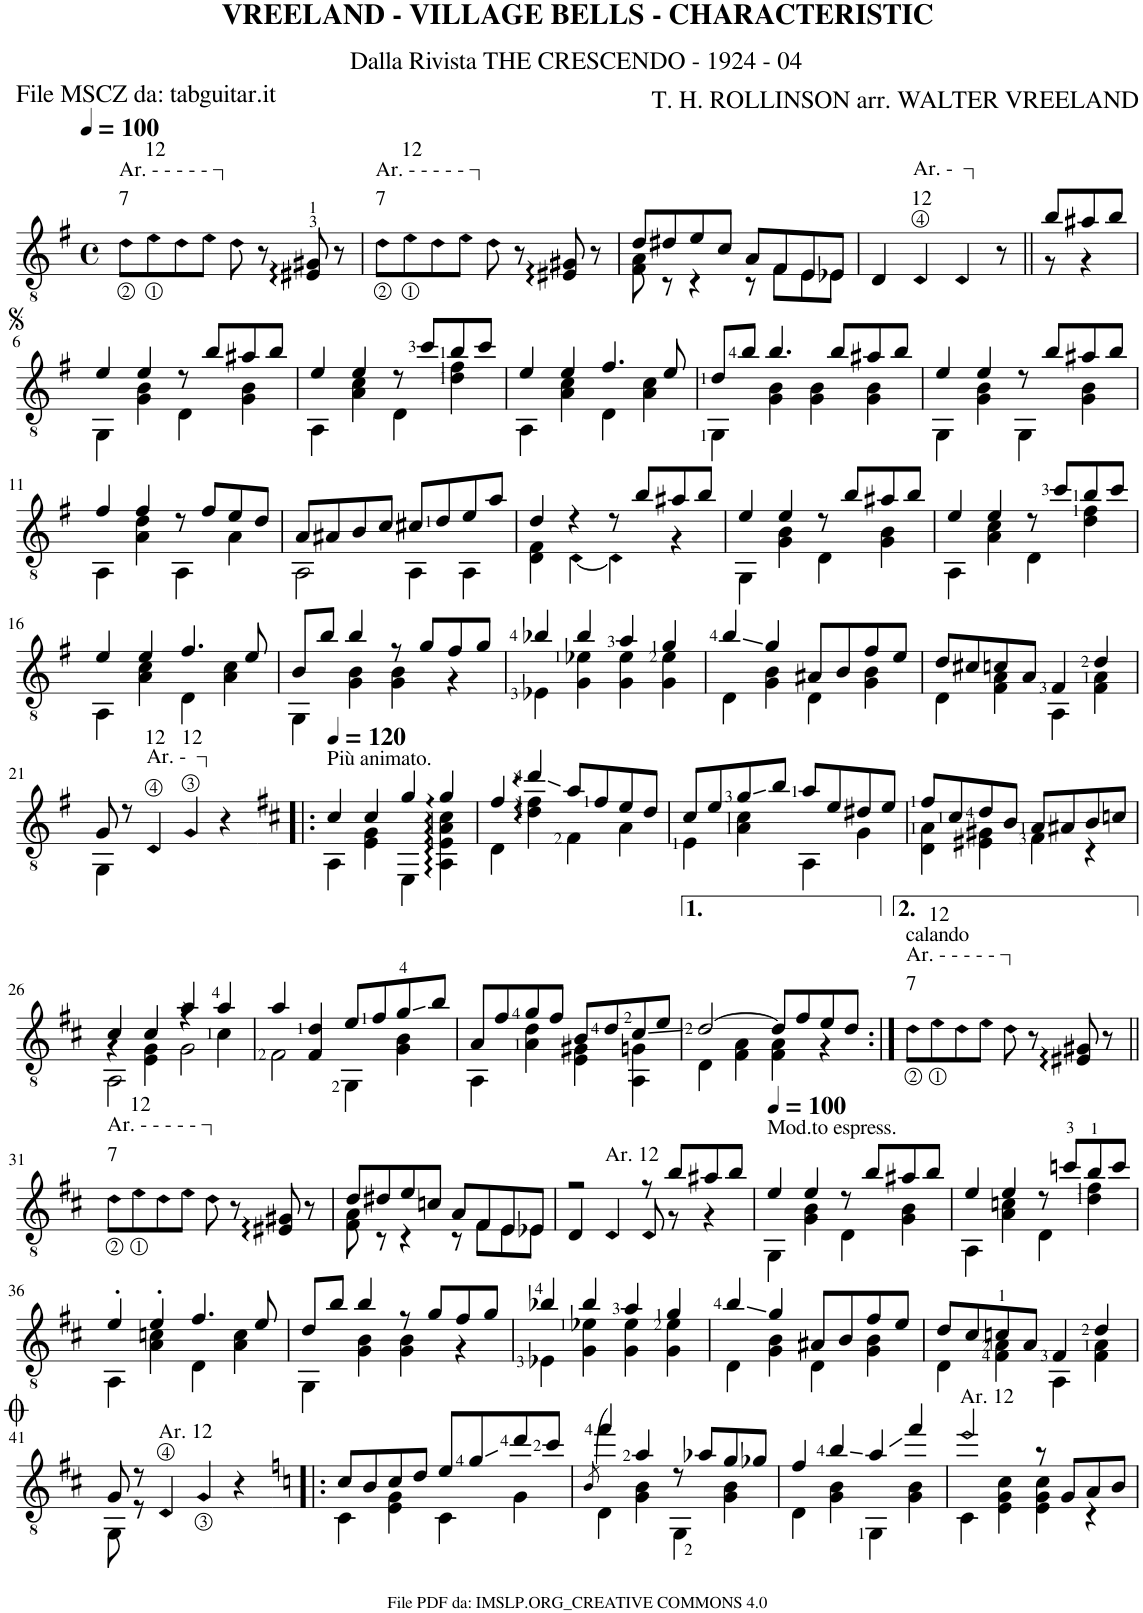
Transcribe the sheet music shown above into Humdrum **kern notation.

**kern
*part1
*staff1
*I"Guitar
*I'Guit.
*clefGv2
*k[f#]
*M4/4
*met(c)
*MM100
=1
!LO:TX:a:t=7
!LO:TX:a:t=Ar. - - - - - ┐
8d<\L
!LO:TX:a:t=12
8e<\
8d\
8e\J
8d\
8r
8E#X/:: 8G#X/::
8r
=2
!LO:TX:a:t=7
!LO:TX:a:t=Ar. - - - - - ┐
8d<\L
!LO:TX:a:t=12
8e<\
8d\
8e\J
8d\
8r
8E#X/:: 8G#X/::
8r
=3
*^
8d/L	8F#\ 8A\
8d#X/	8r
8e/	4r
8c/J	.
8A/L	8r
8F#/	8F#\L
8E/	8E\
8E-X/J	8E-\J
*v	*v
=4
4D/
!LO:TX:a:t=12
!LO:TX:a:t=Ar. -  ┐
4D/
4D/
8r
=5||
*^
8b/L	8r
8a#X/	4r
8b/J	.
!!LO:LB:g=z	!!
=6	=6
4e/	4GG\
4e/	4G\ 4B\
8r	4D\
8b/L	.
8a#X/	4G\ 4B\
8b/J	.
=7	=7
4e/	4AA\
4e/	4A\ 4c\
8r	4D\
8cc/L	.
8b/	4d\ 4f#\
8cc/J	.
=8	=8
4e/	4AA\
4e/	4A\ 4c\
4.f#/	4D\
.	4A\ 4c\
8e/	.
=9	=9
8d/L	4GG\
8b/J	.
4.b/	4G\ 4B\
.	4G\ 4B\
8b/L	.
8a#X/	4G\ 4B\
8b/J	.
=10	=10
4e/	4GG\
4e/	4G\ 4B\
8r	4GG\
8b/L	.
8a#X/	4G\ 4B\
8b/J	.
!!LO:LB:g=z	!!
=11	=11
4f#/	4AA\
4f#/	4A\ 4d\
8r	4AA\
8f#/L	.
8e/	4A\
8d/J	.
=12	=12
8A/L	2AA\
8A#X/	.
8B/	.
8c/J	.
8c#X/L	4AA\
8d/	.
8e/	4AA\
8a/J	.
=13	=13
4d/	4D\ 4F#\
4r	[4D\
8r	4D\]
8b/L	.
8a#X/	4r
8b/J	.
=14	=14
4e/	4GG\
4e/	4G\ 4B\
8r	4D\
8b/L	.
8a#X/	4G\ 4B\
8b/J	.
=15	=15
4e/	4AA\
4e/	4A\ 4c\
8r	4D\
8cc/L	.
8b/	4d\ 4f#\
8cc/J	.
!!LO:LB:g=z	!!
=16	=16
4e/	4AA\
4e/	4A\ 4c\
4.f#/	4D\
.	4A\ 4c\
8e/	.
=17	=17
8B/L	4GG\
8b/J	.
4b/	4G\ 4B\
8r	4G\ 4B\
8g/L	.
8f#/	4r
8g/J	.
=18	=18
4b-X/	4E-X\
4b-/	4G\ 4e-X\
4a/	4G\ 4e-\
4g/	4G\ 4e-\
=19	=19
4b/	4D\
4g/	4G\ 4B\
8A#X/L	4D\
8B/	.
8f#/	4G\ 4B\
8e/J	.
=20	=20
8d/L	4D\
8c#X/	.
8cn/	4F#\ 4A\
8A/J	.
4F#/	4AA\
4d/	4F#\ 4A\
!!LO:LB:g=z	!!
=21	=21
8G/	4GG\
8r	.
!LO:TX:a:t=Ar. -  ┐	!
!LO:TX:a:t=12	!
4D/	2.ryy
!LO:TX:a:t=12	!
4G/	.
4r	.
=22!|:	=22!|:
*k[f#c#]	*
*MM120	*
!LO:TX:a:t=Più animato.	!
4c#/	4AA\
4c#/	4E\ 4G\
4g/	4EE\
4g::/	4AA\:: 4E\:: 4A\:: 4c#\::
=23	=23
4f#/	4D\
4dd::/	4d\:: 4f#\::
8a/L	4F#\
8f#/	.
8e/	4A\
8d/J	.
=24	=24
8c#/L	4E\
8e/	.
8g/	4A\ 4c#\
8b/J	.
8a/L	4AA\
8e/	.
8d#X/	4G\
8e/J	.
=25	=25
8f#/L	4D\ 4A\
8c#/	.
8d/	4E#X\ 4G#X\
8B/J	.
8A/L	4F#\
8A#X/	.
8B/	4r
8cn/J	.
!!LO:LB:g=z	!!
=26	=26
*	*^
4c#/	4r	2AA\
4c#/	4E\ 4G\	.
4a/	4r	2G\
4a/	4c#\	.
*	*v	*v
=27	=27
4a/	2F#\
4F#/ 4d/	.
8e/L	4GG\
8f#/	.
8g/	4G\ 4B\
8b/J	.
=28	=28
8A/L	4AA\
8f#/	.
8g/	4A\ 4d\
8f#/J	.
8B/L	4E\ 4G#X\
8d/	.
8c#/	4AA\ 4Gn\
8e/J	.
=29	=29
[2d/	4D\
.	4F#\ 4A\
8d/L]	4F#\ 4A\
8f#/	.
8e/	4r
8d/J	.
*v	*v
=30:|!
!LO:TX:a:t=7
!LO:TX:a:t=Ar. - - - - - ┐
!LO:TX:a:t=calando
8d<\L
!LO:TX:a:t=12
8e<\
8d\
8e\J
8d\
8r
8E#X/:: 8G#X/::
8r
!!LO:LB:g=z
=31||
!LO:TX:a:t=7
!LO:TX:a:t=Ar. - - - - - ┐
8d<\L
!LO:TX:a:t=12
8e<\
8d\
8e\J
8d\
8r
8E#X/:: 8G#X/::
8r
=32
*^
8d/L	8F#\ 8A\
8d#X/	8r
8e/	4r
8cn/J	.
8A/L	8r
8F#/	8F#\L
8E/	8E\
8E-X/J	8E-\J
=33	=33
2r	4D/
!	!LO:TX:a:t=Ar. 12
.	4D/
8r	8D/
8b/L	8r
8a#X/	4r
8b/J	.
=34	=34
*MM100	*
!LO:TX:a:t=Mod.to espress.	!
4e/	4GG\
4e/	4G\ 4B\
8r	4D\
8b/L	.
8a#X/	4G\ 4B\
8b/J	.
=35	=35
4e/	4AA\
4e/	4A\ 4cn\
8r	4D\
8ccn/L	.
8b/	4d\ 4f#\
8cc/J	.
!!LO:LB:g=z	!!
=36	=36
4e'/	4AA\
4e'/	4A\ 4cn\
4.f#/	4D\
.	4A\ 4c\
8e/	.
=37	=37
8d/L	4GG\
8b/J	.
4b/	4G\ 4B\
8r	4G\ 4B\
8g/L	.
8f#/	4r
8g/J	.
=38	=38
4b-X/	4E-X\
4b-/	4G\ 4e-X\
4a/	4G\ 4e-\
4g/	4G\ 4e-\
=39	=39
4b/	4D\
4g/	4G\ 4B\
8A#X/L	4D\
8B/	.
8f#/	4G\ 4B\
8e/J	.
=40	=40
8d/L	4D\
8c#/	.
8cn/	4F#\ 4A\
8A/J	.
4F#/	4AA\
4d/	4F#\ 4A\
!!LO:LB:g=z	!!
=41	=41
8G/	8GG\
8r	8r
!LO:TX:a:t=Ar. 12	!
4D/	2.ryy
4G</	.
4r	.
=42!|:	=42!|:
*k[]	*
8c/L	4C\
8B/	.
8c/	4E\ 4G\
8d/J	.
8e/L	4C\
8g/	.
8dd/	4G\
8cc/J	.
=43	=43
(8qB/	.
4ff/)	4D\
4a/	4G\ 4B\
8r	4GG\
8a-X/L	.
8g/	4G\ 4B\
8g-X/J	.
=44	=44
4f/	4D\
4b/	4G\ 4B\
4a/	4GG\
4ff/	4G\ 4B\
=45	=45
!LO:TX:a:t=Ar. 12	!
2ee/	4C\
.	4E\ 4G\ 4c\
8r	4E\ 4G\ 4c\
8G/L	.
8A/	4r
8B/J	.
*v	*v
=
*-
